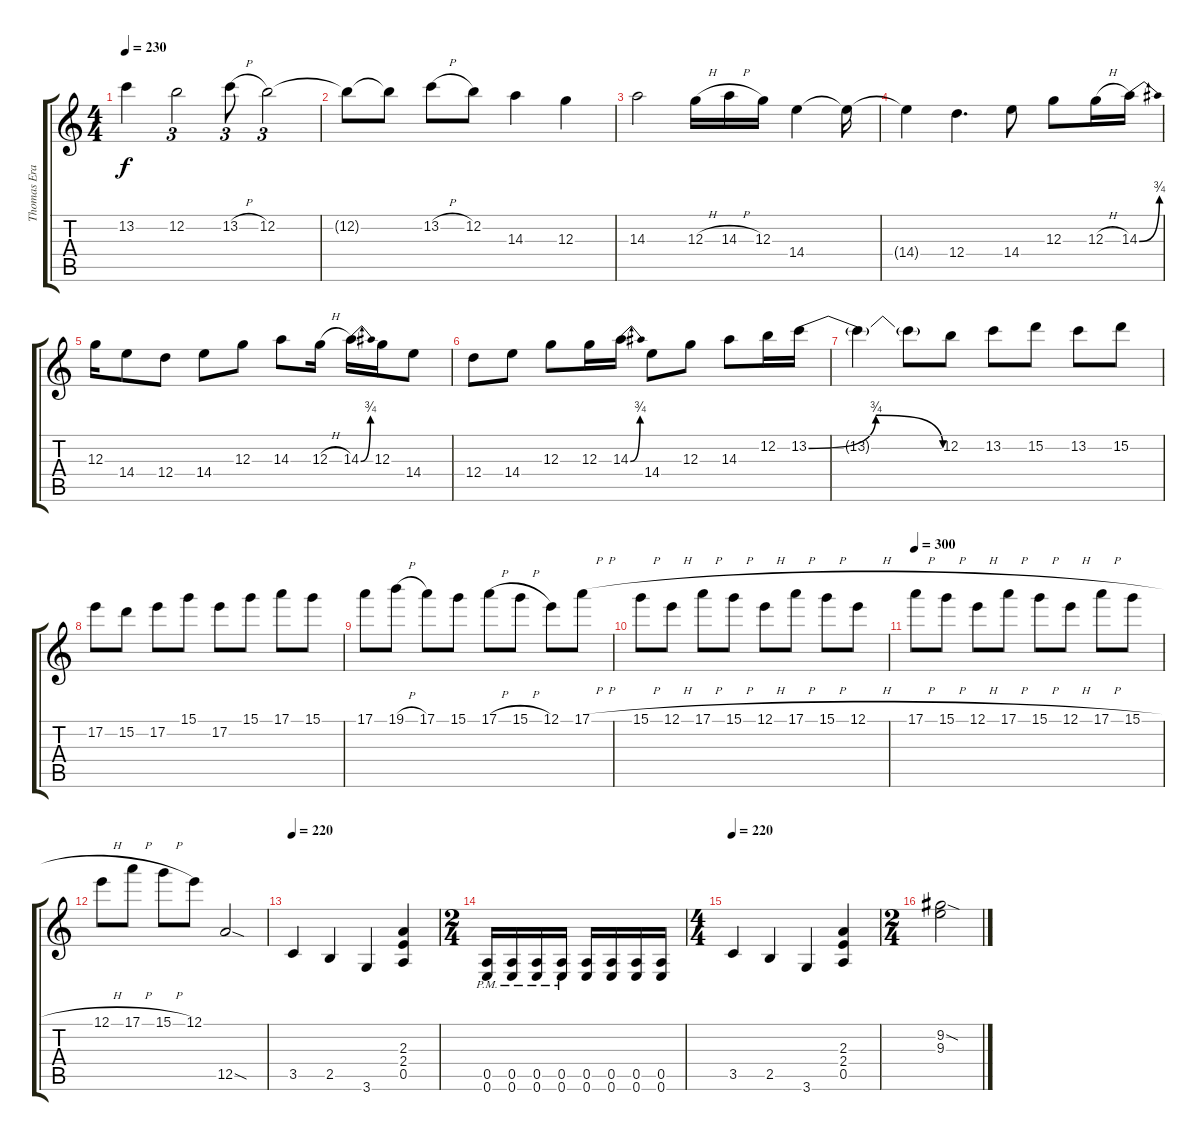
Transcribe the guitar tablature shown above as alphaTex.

\track ("Thomas Erak" "Thomas Era") {instrument acousticguitarsteel}
\staff {score tabs}
\tuning (E4 B3 G3 D3 A2 E2) {hide}
\ts (4 4)
\tempo 230
\clef g2
\ks c
13.2.4{dy f} 12.2.2{tu (3 2)} 13.2{h}.8{tu (3 2)} 12.2.2{tu (3 2)} |
12.2{t}.8 12.2{t}.8 13.2{h}.8 12.2.8 14.3.4 12.3.4 |
14.3.2 12.3{h}.16 14.3{h}.16 12.3.16 14.4.4 14.4{t}.16 |
14.4{t}.4 12.4.4{d} 14.4.8 12.3.8 12.3{h}.16 14.3{be (bend 0 0 60 3)}.16 |
12.3.16 14.4.8 12.4.8 14.4.8 12.3.8 14.3.8 12.3{h}.16 14.3{be (bend 0 0 60 3)}.16 12.3.16 14.4.8 |
12.4.8 14.4.8 12.3.8 12.3.16 14.3{be (bend 0 0 60 3)}.16 14.4.8 12.3.8 14.3.8 12.2.16 13.2{be (bendrelease 0 0 15 3 15 3 60 0)}.16 |
13.2{t}.4 13.2{t}.8 12.2.8 13.2.8 15.2.8 13.2.8 15.2.8 |
17.2.8 15.2.8 17.2.8 15.1.8 17.2.8 15.1.8 17.1.8 15.1.8 |
17.1.8 19.1{h}.8 17.1.8 15.1.8 17.1{h}.8 15.1{h}.8 12.1.8 17.1{h}.8 |
15.1{h}.8 12.1{h}.8 17.1{h}.8 15.1{h}.8 12.1{h}.8 17.1{h}.8 15.1{h}.8 12.1{h}.8 |
\tempo 300
17.1{h}.8 15.1{h}.8 12.1{h}.8 17.1{h}.8 15.1{h}.8 12.1{h}.8 17.1{h}.8 15.1{h}.8 |
12.1{h}.8 17.1{h}.8 15.1{h}.8 12.1.8 12.5{sod}.2 |
\tempo 220
3.5.4 2.5.4 3.6.4 (2.3 2.4 0.5).4 |
\ts (2 4)
(0.5{pm} 0.6{pm}).16 (0.5{pm} 0.6{pm}).16 (0.5{pm} 0.6{pm}).16 (0.5{pm} 0.6{pm}).16 (0.5 0.6).16 (0.5 0.6).16 (0.5 0.6).16 (0.5 0.6).16 |
\ts (4 4)
\tempo 220
3.5.4 2.5.4 3.6.4 (2.3 2.4 0.5).4 |
\ts (2 4)
(9.2{sod} 9.3).2
